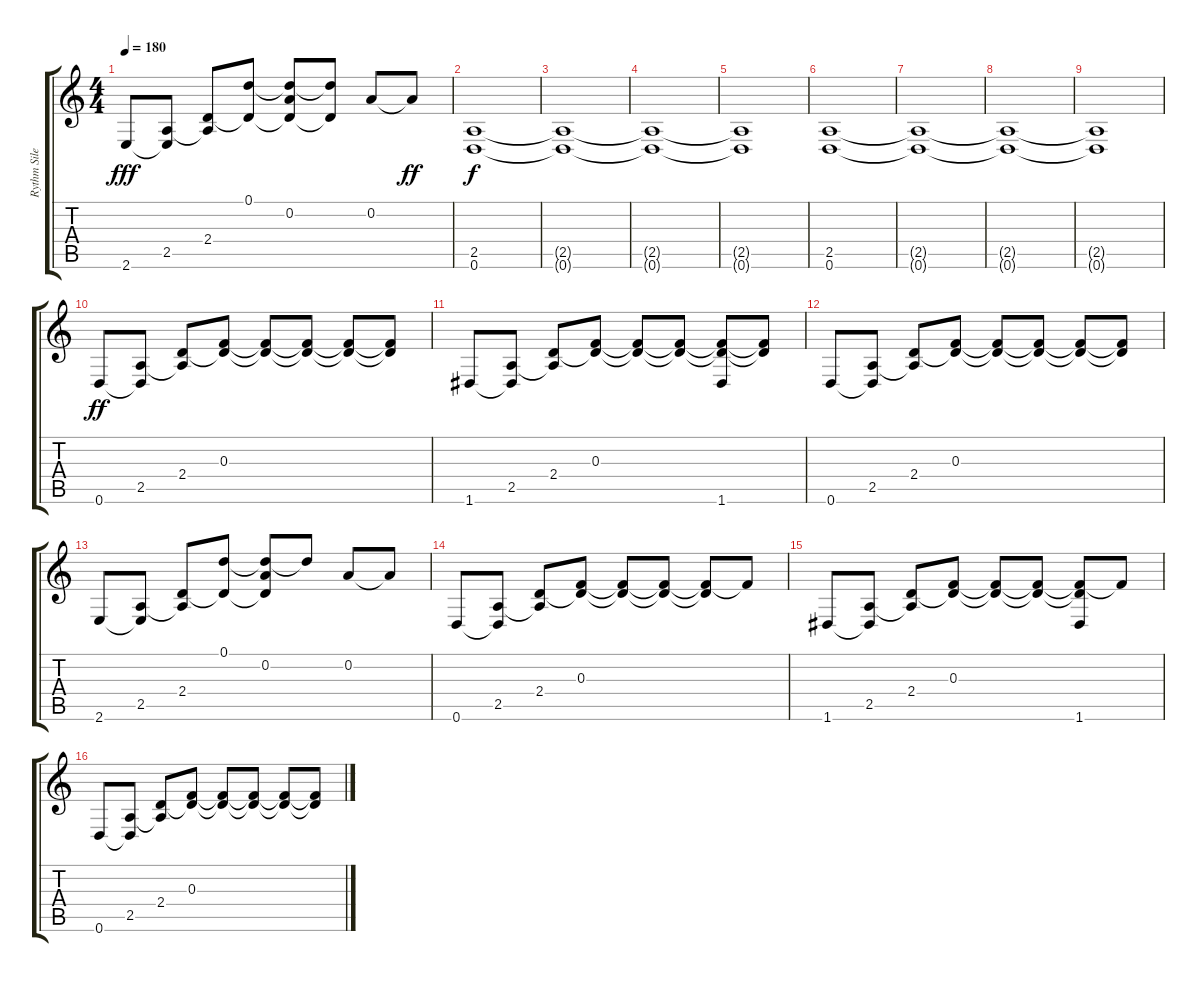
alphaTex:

\track ("Rythm Silenoz" "Rythm Sile") {instrument distortionguitar}
\staff {score tabs}
\tuning (D4 A3 F3 C3 G2 D2) {hide}
\ts (4 4)
\tempo 180
\clef g2
\ks c
2.6.8{dy fff} (2.5 2.6{t}).8 (2.4 2.5{t}).8 (0.1 2.4{t}).8 (0.1{t} 0.2 2.4{t}).8 (0.1{t} 2.4{t}).8 0.2.8 0.2{t}.8{dy ff} |
(2.5 0.6).1{dy f} |
(2.5{t} 0.6{t}).1 |
(2.5{t} 0.6{t}).1 |
(2.5{t} 0.6{t}).1 |
(2.5 0.6).1 |
(2.5{t} 0.6{t}).1 |
(2.5{t} 0.6{t}).1 |
(2.5{t} 0.6{t}).1 |
0.6.8{dy ff} (2.5 0.6{t}).8 (2.4 2.5{t}).8 (0.3 2.4{t}).8 (0.3{t} 2.4{t}).8 (0.3{t} 2.4{t}).8 (0.3{t} 2.4{t}).8 (0.3{t} 2.4{t}).8 |
1.6.8 (2.5 1.6{t}).8 (2.4 2.5{t}).8 (0.3 2.4{t}).8 (0.3{t} 2.4{t}).8 (0.3{t} 2.4{t}).8 (0.3{t} 2.4{t} 1.6).8 (0.3{t} 2.4{t}).8 |
0.6.8 (2.5 0.6{t}).8 (2.4 2.5{t}).8 (0.3 2.4{t}).8 (0.3{t} 2.4{t}).8 (0.3{t} 2.4{t}).8 (0.3{t} 2.4{t}).8 (0.3{t} 2.4{t}).8 |
2.6.8 (2.5 2.6{t}).8 (2.4 2.5{t}).8 (0.1 2.4{t}).8 (0.1{t} 0.2 2.4{t}).8 0.1{t}.8 0.2.8 0.2{t}.8 |
0.6.8 (2.5 0.6{t}).8 (2.4 2.5{t}).8 (0.3 2.4{t}).8 (0.3{t} 2.4{t}).8 (0.3{t} 2.4{t}).8 (0.3{t} 2.4{t}).8 0.3{t}.8 |
1.6.8 (2.5 1.6{t}).8 (2.4 2.5{t}).8 (0.3 2.4{t}).8 (0.3{t} 2.4{t}).8 (0.3{t} 2.4{t}).8 (0.3{t} 2.4{t} 1.6).8 0.3{t}.8 |
0.6.8 (2.5 0.6{t}).8 (2.4 2.5{t}).8 (0.3 2.4{t}).8 (0.3{t} 2.4{t}).8 (0.3{t} 2.4{t}).8 (0.3{t} 2.4{t}).8 (0.3{t} 2.4{t}).8
